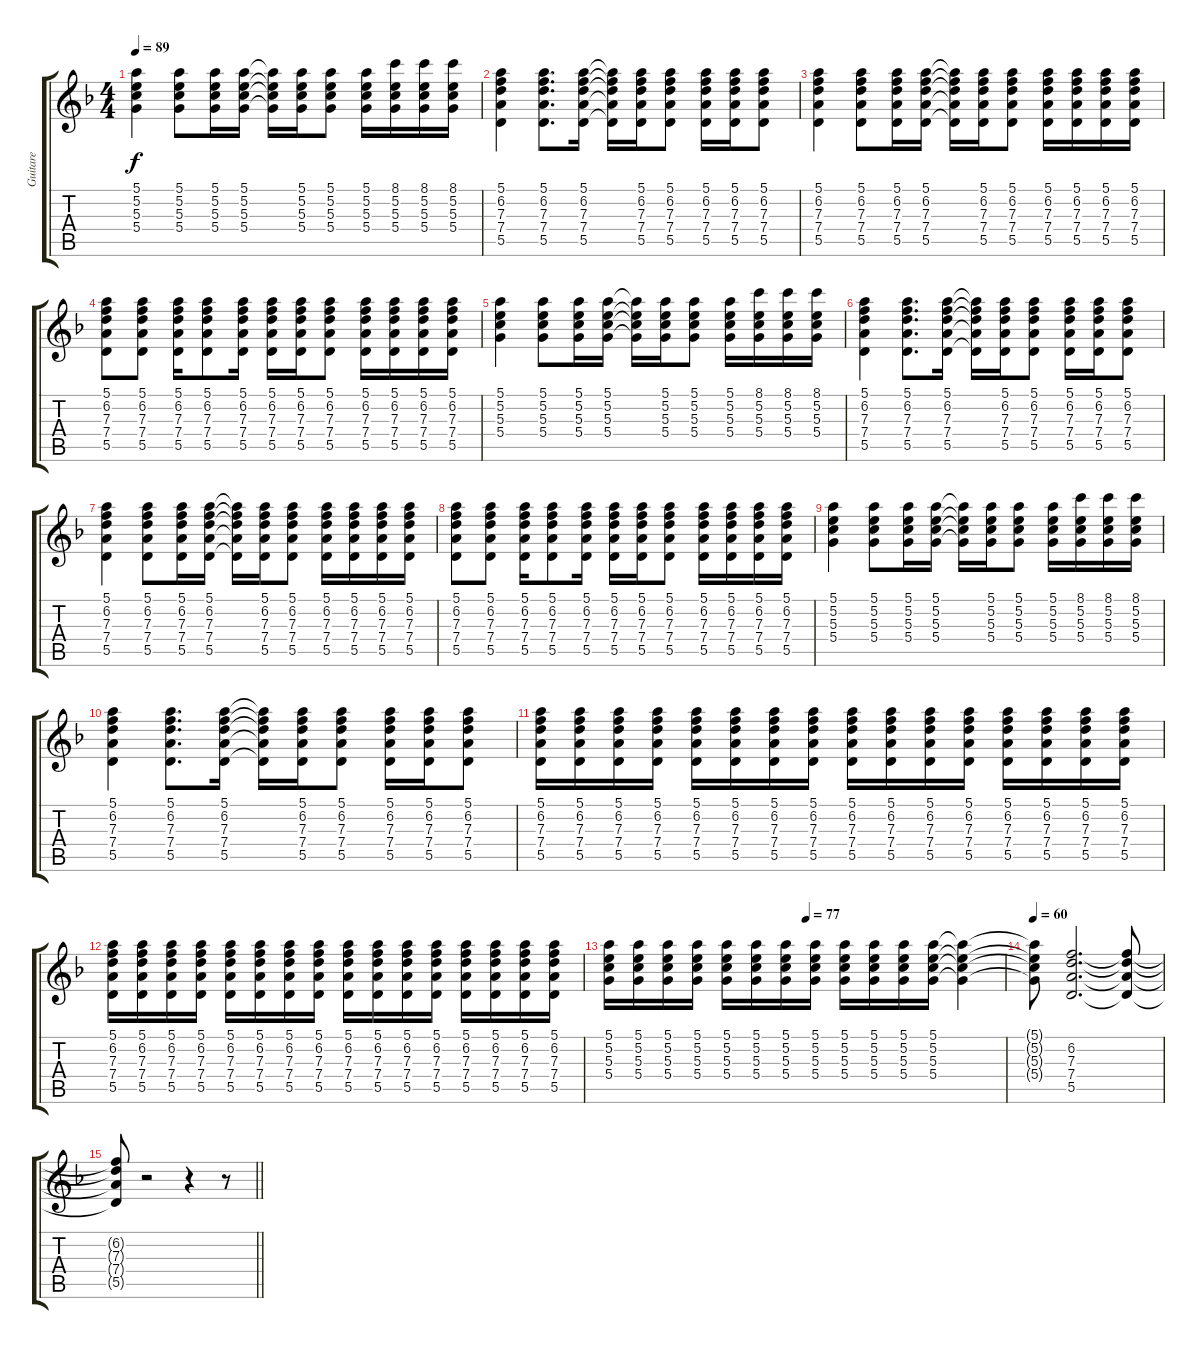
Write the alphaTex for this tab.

\track ("Guitare" "Guitare") {instrument electricguitarjazz}
\staff {score tabs}
\tuning (E4 B3 G3 D3 A2 E2) {hide}
\ts (4 4)
\tempo 89
\clef g2
\ks f
(5.1 5.2 5.3 5.4).4{dy f} (5.1 5.2 5.3 5.4).8 (5.1 5.2 5.3 5.4).16 (5.1 5.2 5.3 5.4).16 (5.1{t} 5.2{t} 5.3{t} 5.4{t}).16 (5.1 5.2 5.3 5.4).16 (5.1 5.2 5.3 5.4).8 (5.1 5.2 5.3 5.4).16 (8.1 5.2 5.3 5.4).16 (8.1 5.2 5.3 5.4).16 (8.1 5.2 5.3 5.4).16 |
(5.1 6.2 7.3 7.4 5.5).4 (5.1 6.2 7.3 7.4 5.5).8{d} (5.1 6.2 7.3 7.4 5.5).16 (5.1{t} 6.2{t} 7.3{t} 7.4{t} 5.5{t}).16 (5.1 6.2 7.3 7.4 5.5).16 (5.1 6.2 7.3 7.4 5.5).8 (5.1 6.2 7.3 7.4 5.5).16 (5.1 6.2 7.3 7.4 5.5).16 (5.1 6.2 7.3 7.4 5.5).8 |
(5.1 6.2 7.3 7.4 5.5).4 (5.1 6.2 7.3 7.4 5.5).8 (5.1 6.2 7.3 7.4 5.5).16 (5.1 6.2 7.3 7.4 5.5).16 (5.1{t} 6.2{t} 7.3{t} 7.4{t} 5.5{t}).16 (5.1 6.2 7.3 7.4 5.5).16 (5.1 6.2 7.3 7.4 5.5).8 (5.1 6.2 7.3 7.4 5.5).16 (5.1 6.2 7.3 7.4 5.5).16 (5.1 6.2 7.3 7.4 5.5).16 (5.1 6.2 7.3 7.4 5.5).16 |
(5.1 6.2 7.3 7.4 5.5).8 (5.1 6.2 7.3 7.4 5.5).8 (5.1 6.2 7.3 7.4 5.5).16 (5.1 6.2 7.3 7.4 5.5).8 (5.1 6.2 7.3 7.4 5.5).16 (5.1 6.2 7.3 7.4 5.5).16 (5.1 6.2 7.3 7.4 5.5).16 (5.1 6.2 7.3 7.4 5.5).8 (5.1 6.2 7.3 7.4 5.5).16 (5.1 6.2 7.3 7.4 5.5).16 (5.1 6.2 7.3 7.4 5.5).16 (5.1 6.2 7.3 7.4 5.5).16 |
(5.1 5.2 5.3 5.4).4 (5.1 5.2 5.3 5.4).8 (5.1 5.2 5.3 5.4).16 (5.1 5.2 5.3 5.4).16 (5.1{t} 5.2{t} 5.3{t} 5.4{t}).16 (5.1 5.2 5.3 5.4).16 (5.1 5.2 5.3 5.4).8 (5.1 5.2 5.3 5.4).16 (8.1 5.2 5.3 5.4).16 (8.1 5.2 5.3 5.4).16 (8.1 5.2 5.3 5.4).16 |
(5.1 6.2 7.3 7.4 5.5).4 (5.1 6.2 7.3 7.4 5.5).8{d} (5.1 6.2 7.3 7.4 5.5).16 (5.1{t} 6.2{t} 7.3{t} 7.4{t} 5.5{t}).16 (5.1 6.2 7.3 7.4 5.5).16 (5.1 6.2 7.3 7.4 5.5).8 (5.1 6.2 7.3 7.4 5.5).16 (5.1 6.2 7.3 7.4 5.5).16 (5.1 6.2 7.3 7.4 5.5).8 |
(5.1 6.2 7.3 7.4 5.5).4 (5.1 6.2 7.3 7.4 5.5).8 (5.1 6.2 7.3 7.4 5.5).16 (5.1 6.2 7.3 7.4 5.5).16 (5.1{t} 6.2{t} 7.3{t} 7.4{t} 5.5{t}).16 (5.1 6.2 7.3 7.4 5.5).16 (5.1 6.2 7.3 7.4 5.5).8 (5.1 6.2 7.3 7.4 5.5).16 (5.1 6.2 7.3 7.4 5.5).16 (5.1 6.2 7.3 7.4 5.5).16 (5.1 6.2 7.3 7.4 5.5).16 |
(5.1 6.2 7.3 7.4 5.5).8 (5.1 6.2 7.3 7.4 5.5).8 (5.1 6.2 7.3 7.4 5.5).16 (5.1 6.2 7.3 7.4 5.5).8 (5.1 6.2 7.3 7.4 5.5).16 (5.1 6.2 7.3 7.4 5.5).16 (5.1 6.2 7.3 7.4 5.5).16 (5.1 6.2 7.3 7.4 5.5).8 (5.1 6.2 7.3 7.4 5.5).16 (5.1 6.2 7.3 7.4 5.5).16 (5.1 6.2 7.3 7.4 5.5).16 (5.1 6.2 7.3 7.4 5.5).16 |
(5.1 5.2 5.3 5.4).4 (5.1 5.2 5.3 5.4).8 (5.1 5.2 5.3 5.4).16 (5.1 5.2 5.3 5.4).16 (5.1{t} 5.2{t} 5.3{t} 5.4{t}).16 (5.1 5.2 5.3 5.4).16 (5.1 5.2 5.3 5.4).8 (5.1 5.2 5.3 5.4).16 (8.1 5.2 5.3 5.4).16 (8.1 5.2 5.3 5.4).16 (8.1 5.2 5.3 5.4).16 |
(5.1 6.2 7.3 7.4 5.5).4 (5.1 6.2 7.3 7.4 5.5).8{d} (5.1 6.2 7.3 7.4 5.5).16 (5.1{t} 6.2{t} 7.3{t} 7.4{t} 5.5{t}).16 (5.1 6.2 7.3 7.4 5.5).16 (5.1 6.2 7.3 7.4 5.5).8 (5.1 6.2 7.3 7.4 5.5).16 (5.1 6.2 7.3 7.4 5.5).16 (5.1 6.2 7.3 7.4 5.5).8 |
(5.1 6.2 7.3 7.4 5.5).16 (5.1 6.2 7.3 7.4 5.5).16 (5.1 6.2 7.3 7.4 5.5).16 (5.1 6.2 7.3 7.4 5.5).16 (5.1 6.2 7.3 7.4 5.5).16 (5.1 6.2 7.3 7.4 5.5).16 (5.1 6.2 7.3 7.4 5.5).16 (5.1 6.2 7.3 7.4 5.5).16 (5.1 6.2 7.3 7.4 5.5).16 (5.1 6.2 7.3 7.4 5.5).16 (5.1 6.2 7.3 7.4 5.5).16 (5.1 6.2 7.3 7.4 5.5).16 (5.1 6.2 7.3 7.4 5.5).16 (5.1 6.2 7.3 7.4 5.5).16 (5.1 6.2 7.3 7.4 5.5).16 (5.1 6.2 7.3 7.4 5.5).16 |
(5.1 6.2 7.3 7.4 5.5).16 (5.1 6.2 7.3 7.4 5.5).16 (5.1 6.2 7.3 7.4 5.5).16 (5.1 6.2 7.3 7.4 5.5).16 (5.1 6.2 7.3 7.4 5.5).16 (5.1 6.2 7.3 7.4 5.5).16 (5.1 6.2 7.3 7.4 5.5).16 (5.1 6.2 7.3 7.4 5.5).16 (5.1 6.2 7.3 7.4 5.5).16 (5.1 6.2 7.3 7.4 5.5).16 (5.1 6.2 7.3 7.4 5.5).16 (5.1 6.2 7.3 7.4 5.5).16 (5.1 6.2 7.3 7.4 5.5).16 (5.1 6.2 7.3 7.4 5.5).16 (5.1 6.2 7.3 7.4 5.5).16 (5.1 6.2 7.3 7.4 5.5).16 |
\tempo (77 0.5)
(5.1 5.2 5.3 5.4).16 (5.1 5.2 5.3 5.4).16 (5.1 5.2 5.3 5.4).16 (5.1 5.2 5.3 5.4).16 (5.1 5.2 5.3 5.4).16 (5.1 5.2 5.3 5.4).16 (5.1 5.2 5.3 5.4).16 (5.1 5.2 5.3 5.4).16 (5.1 5.2 5.3 5.4).16 (5.1 5.2 5.3 5.4).16 (5.1 5.2 5.3 5.4).16 (5.1 5.2 5.3 5.4).16 (5.1{t} 5.2{t} 5.3{t} 5.4{t}).4 |
\tempo 60
(5.1{t} 5.2{t} 5.3{t} 5.4{t}).8 (6.2 7.3 7.4 5.5).2{d} (6.2{t} 7.3{t} 7.4{t} 5.5{t}).8 |
\barLineRight lightlight
(6.2{t} 7.3{t} 7.4{t} 5.5{t}).8 r.2 r.4 r.8
